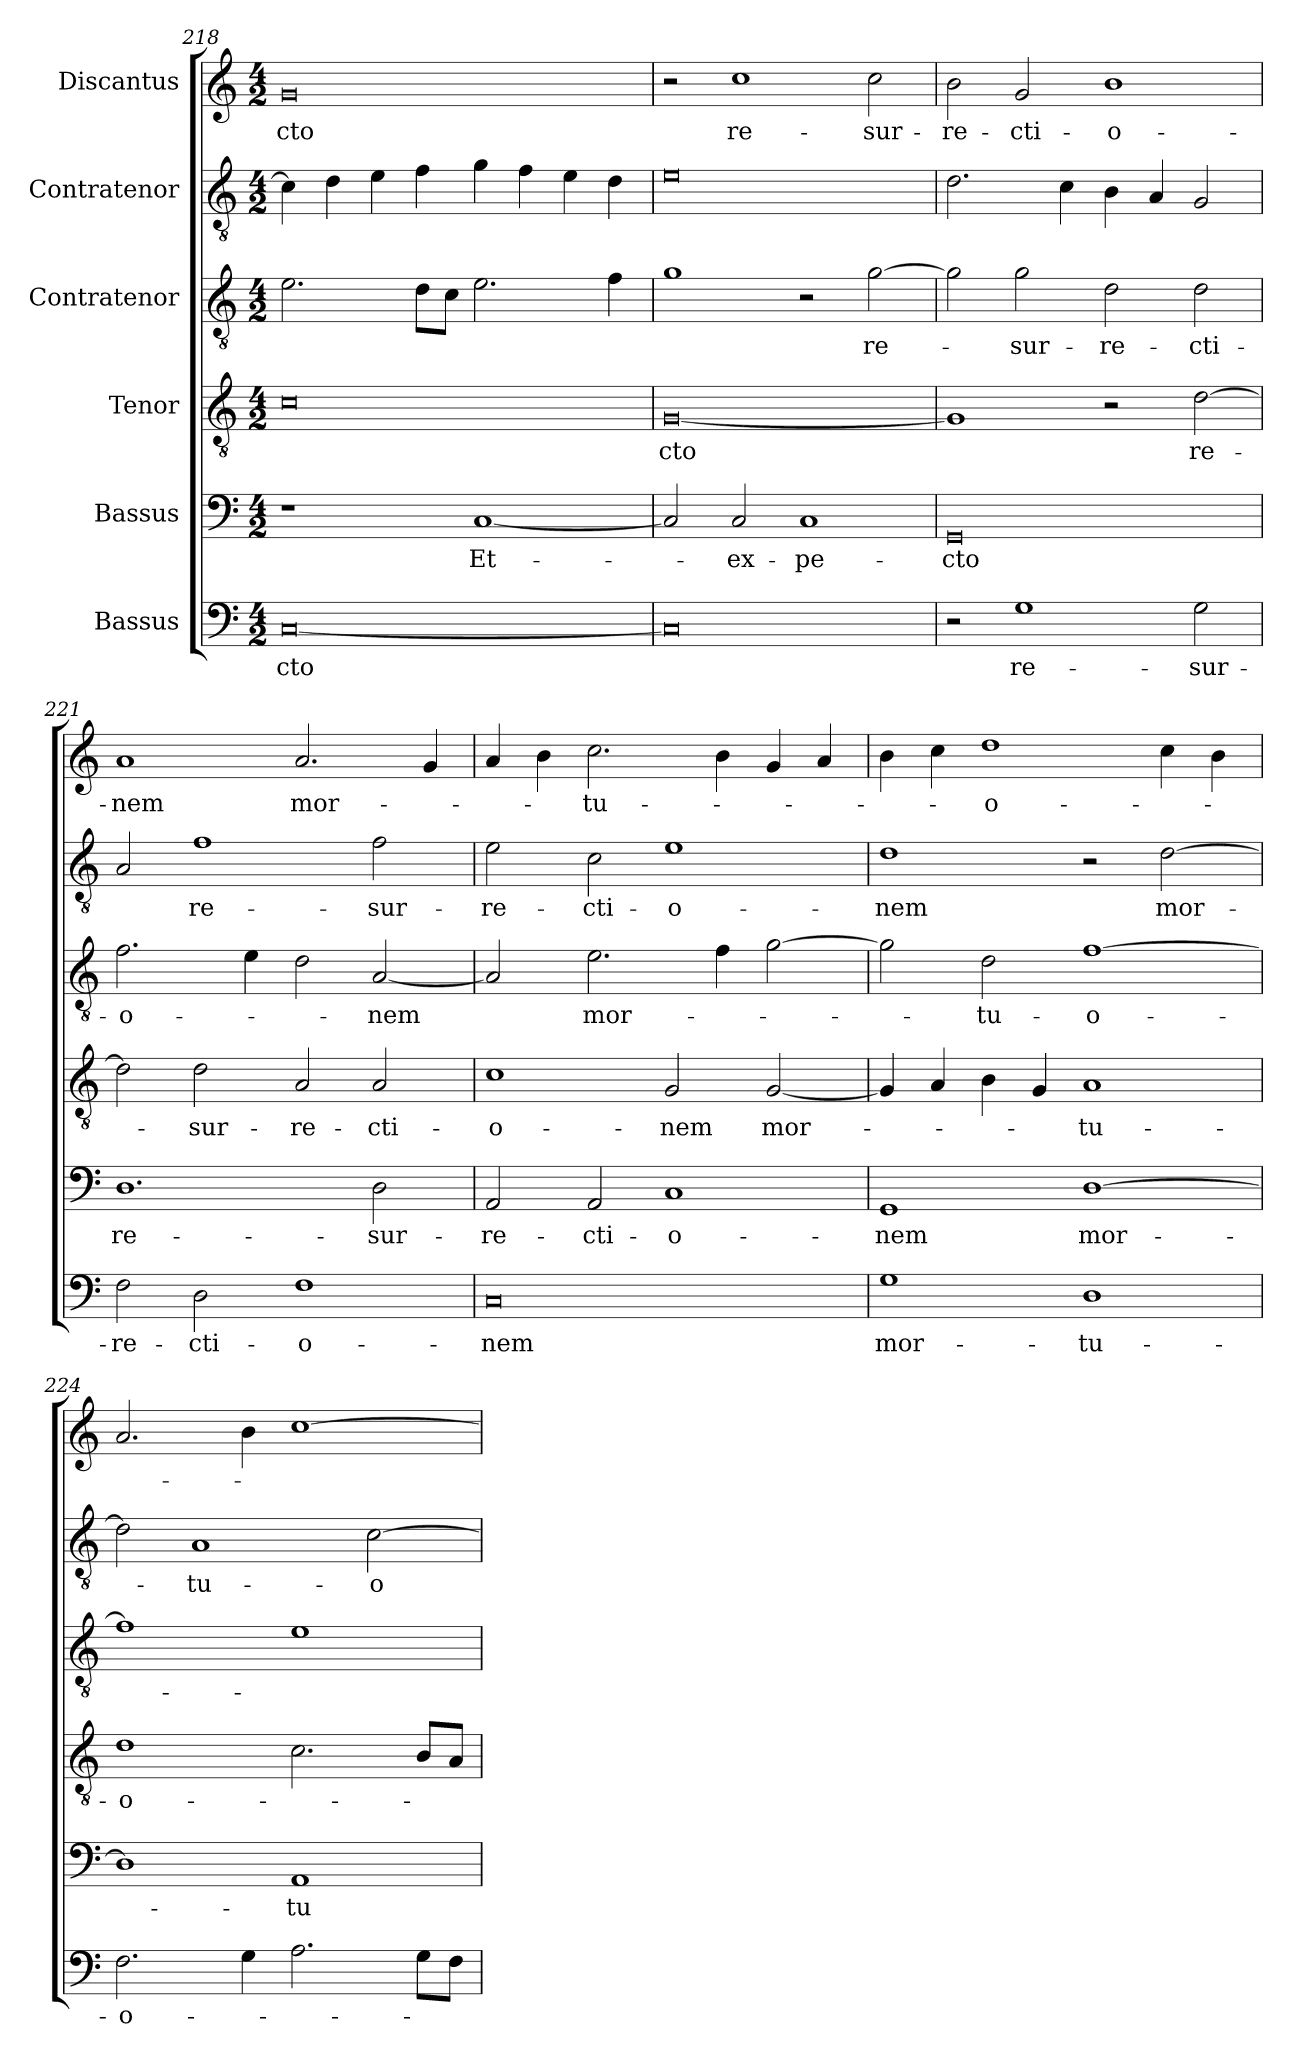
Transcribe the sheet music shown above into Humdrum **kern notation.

**kern	**text	**kern	**text	**kern	**text	**kern	**text	**kern	**text	**kern	**text
*part6	*part6	*part5	*part5	*part4	*part4	*part3	*part3	*part2	*part2	*part1	*part1
*staff6	*staff6	*staff5	*staff5	*staff4	*staff4	*staff3	*staff3	*staff2	*staff2	*staff1	*staff1
*I"Bassus	*	*I"Bassus	*	*I"Tenor	*	*I"Contratenor	*	*I"Contratenor	*	*I"Discantus	*
*clefF4	*	*clefF4	*	*clefGv2	*	*clefGv2	*	*clefGv2	*	*clefG2	*
*k[]	*	*k[]	*	*k[]	*	*k[]	*	*k[]	*	*k[]	*
*M4/2	*	*M4/2	*	*M4/2	*	*M4/2	*	*M4/2	*	*M4/2	*
=218	=218	=218	=218	=218	=218	=218	=218	=218	=218	=218	=218
[0C/	-cto	1r	.	0c\	.	2.e\	.	4c\]	.	0g/	-cto
.	.	.	.	.	.	.	.	4d\	.	.	.
.	.	.	.	.	.	.	.	4e\	.	.	.
.	.	.	.	.	.	8d\L	.	4f\	.	.	.
.	.	.	.	.	.	8c\J	.	.	.	.	.
.	.	[1C/	Et-	.	.	2.e\	.	4g\	.	.	.
.	.	.	.	.	.	.	.	4f\	.	.	.
.	.	.	.	.	.	.	.	4e\	.	.	.
.	.	.	.	.	.	4f\	.	4d\	.	.	.
=219	=219	=219	=219	=219	=219	=219	=219	=219	=219	=219	=219
0C/]	.	2C/]	.	[0G/	-cto	1g\	.	0e\	.	2r	.
.	.	2C/	ex-	.	.	.	.	.	.	1cc\	re-
.	.	1C/	-pe-	.	.	2r	.	.	.	.	.
.	.	.	.	.	.	[2g\	re-	.	.	2cc\	-sur-
=220	=220	=220	=220	=220	=220	=220	=220	=220	=220	=220	=220
2r	.	0GG/	-cto	1G/]	.	2g\]	.	2.d\	.	2b\	-re-
1G\	re-	.	.	.	.	2g\	-sur-	.	.	2g/	-cti-
.	.	.	.	.	.	.	.	4c\	.	.	.
.	.	.	.	2r	.	2d\	-re-	4B\	.	1b\	-o-
.	.	.	.	.	.	.	.	4A/	.	.	.
2G\	-sur-	.	.	[2d\	re-	2d\	-cti-	2G/	.	.	.
=221	=221	=221	=221	=221	=221	=221	=221	=221	=221	=221	=221
2F\	-re-	1.D\	re-	2d\]	.	2.f\	-o-	2A/	.	1a/	-nem
2D\	-cti-	.	.	2d\	-sur-	.	.	1f\	re-	.	.
.	.	.	.	.	.	4e\	.	.	.	.	.
1F\	-o-	.	.	2A/	-re-	2d\	.	.	.	2.a/	mor-
.	.	2D\	-sur-	2A/	-cti-	[2A/	-nem	2f\	-sur-	.	.
.	.	.	.	.	.	.	.	.	.	4g/	.
=222	=222	=222	=222	=222	=222	=222	=222	=222	=222	=222	=222
0C/	-nem	2AA/	-re-	1c\	-o-	2A/]	.	2e\	-re-	4a/	.
.	.	.	.	.	.	.	.	.	.	4b\	.
.	.	2AA/	-cti-	.	.	2.e\	mor-	2c\	-cti-	2.cc\	-tu-
.	.	1C/	-o-	2G/	-nem	.	.	1e\	-o-	.	.
.	.	.	.	.	.	4f\	.	.	.	4b\	.
.	.	.	.	[2G/	mor-	[2g\	.	.	.	4g/	.
.	.	.	.	.	.	.	.	.	.	4a/	.
=223	=223	=223	=223	=223	=223	=223	=223	=223	=223	=223	=223
1G\	mor-	1GG/	-nem	4G/]	.	2g\]	.	1d\	-nem	4b\	.
.	.	.	.	4A/	.	.	.	.	.	4cc\	.
.	.	.	.	4B\	.	2d\	-tu-	.	.	1dd\	-o-
.	.	.	.	4G/	.	.	.	.	.	.	.
1D\	-tu-	[1D\	mor-	1A/	-tu-	[1f\	-o-	2r	.	.	.
.	.	.	.	.	.	.	.	[2d\	mor-	4cc\	.
.	.	.	.	.	.	.	.	.	.	4b\	.
=224	=224	=224	=224	=224	=224	=224	=224	=224	=224	=224	=224
2.F\	-o-	1D\]	.	1d\	-o-	1f\]	.	2d\]	.	2.a/	.
.	.	.	.	.	.	.	.	1A/	-tu-	.	.
4G\	.	.	.	.	.	.	.	.	.	4b\	.
2.A\	.	1AA/	-tu-	2.c\	.	1e\	.	.	.	[1cc\	.
.	.	.	.	.	.	.	.	[2c\	-o-	.	.
8G\L	.	.	.	8B/L	.	.	.	.	.	.	.
8F\J	.	.	.	8A/J	.	.	.	.	.	.	.
=	=	=	=	=	=	=	=	=	=	=	=
*-	*-	*-	*-	*-	*-	*-	*-	*-	*-	*-	*-
